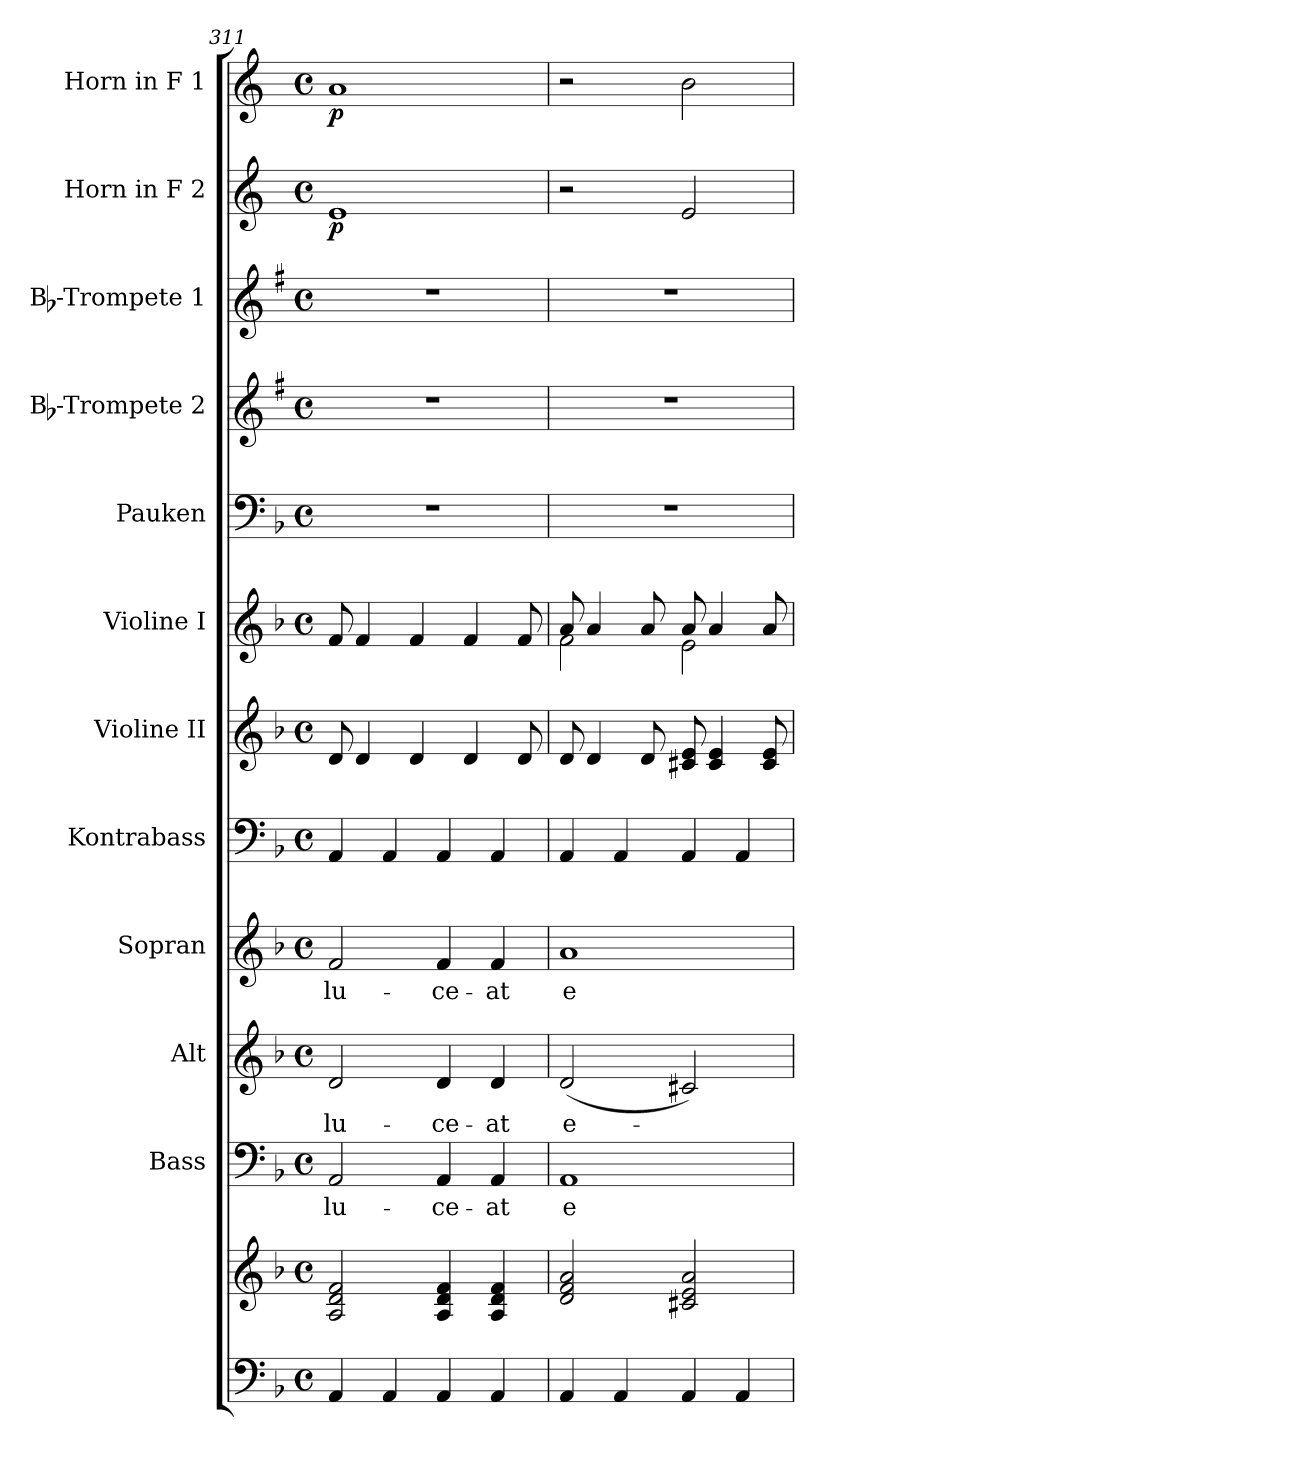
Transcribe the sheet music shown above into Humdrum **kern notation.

**kern	**kern	**kern	**text	**kern	**text	**kern	**text	**kern	**kern	**kern	**kern	**kern	**kern	**kern	**dynam	**kern	**dynam
*part12	*part12	*part11	*part11	*part10	*part10	*part9	*part9	*part8	*part7	*part6	*part5	*part4	*part3	*part2	*part2	*part1	*part1
*staff13	*staff12	*staff11	*staff11	*staff10	*staff10	*staff9	*staff9	*staff8	*staff7	*staff6	*staff5	*staff4	*staff3	*staff2	*staff2	*staff1	*staff1
*	*	*I"Bass	*	*I"Alt	*	*I"Sopran	*	*I"Kontrabass	*I"Violine II	*I"Violine I	*I"Pauken	*I"Bb-Trompete 2	*I"Bb-Trompete 1	*I"Horn in F 2	*	*I"Horn in F 1	*
*	*	*I'B.	*	*I'A.	*	*I'S.	*	*I'Kb.	*I'Vl. II	*I'Vl. I	*I'Pk.	*I'Bb Trp. 2	*I'Bb Trp. 1	*	*	*	*
*clefF4	*clefG2	*clefF4	*	*clefG2	*	*clefG2	*	*clefF4	*clefG2	*clefG2	*clefF4	*clefG2	*clefG2	*clefG2	*	*clefG2	*
*	*	*	*	*	*	*	*	*ITrd7c12	*	*	*	*ITrd1c2	*ITrd1c2	*ITrd4c7	*	*ITrd4c7	*
*k[b-]	*k[b-]	*k[b-]	*	*k[b-]	*	*k[b-]	*	*k[b-]	*k[b-]	*k[b-]	*k[b-]	*k[b-]	*k[b-]	*k[b-]	*	*k[b-]	*
*F:	*F:	*F:	*	*F:	*	*F:	*	*F:	*F:	*F:	*F:	*F:	*F:	*F:	*	*F:	*
*M4/4	*M4/4	*M4/4	*	*M4/4	*	*M4/4	*	*M4/4	*M4/4	*M4/4	*M4/4	*M4/4	*M4/4	*M4/4	*	*M4/4	*
*met(c)	*met(c)	*met(c)	*	*met(c)	*	*met(c)	*	*met(c)	*met(c)	*met(c)	*met(c)	*met(c)	*met(c)	*met(c)	*	*met(c)	*
=311	=311	=311	=311	=311	=311	=311	=311	=311	=311	=311	=311	=311	=311	=311	=311	=311	=311
!	!	!	!LO:LY:b	!	!LO:LY:b	!	!LO:LY:b	!	!	!	!	!	!	!	!LO:DY:b	!	!LO:DY:b
4AA/	2A/ 2d/ 2f/	2AA/	lu-	2d/	lu-	2f/	lu-	4AAA/	8d/	8f/	1r	1r	1r	1A	p	1d	p
.	.	.	.	.	.	.	.	.	4d/	4f/	.	.	.	.	.	.	.
4AA/	.	.	.	.	.	.	.	4AAA/	.	.	.	.	.	.	.	.	.
.	.	.	.	.	.	.	.	.	4d/	4f/	.	.	.	.	.	.	.
!	!	!	!LO:LY:b	!	!LO:LY:b	!	!LO:LY:b	!	!	!	!	!	!	!	!	!	!
4AA/	4A/ 4d/ 4f/	4AA/	-ce-	4d/	-ce-	4f/	-ce-	4AAA/	.	.	.	.	.	.	.	.	.
.	.	.	.	.	.	.	.	.	4d/	4f/	.	.	.	.	.	.	.
!	!	!	!LO:LY:b	!	!LO:LY:b	!	!LO:LY:b	!	!	!	!	!	!	!	!	!	!
4AA/	4A/ 4d/ 4f/	4AA/	-at	4d/	-at	4f/	-at	4AAA/	.	.	.	.	.	.	.	.	.
.	.	.	.	.	.	.	.	.	8d/	8f/	.	.	.	.	.	.	.
=312	=312	=312	=312	=312	=312	=312	=312	=312	=312	=312	=312	=312	=312	=312	=312	=312	=312
!	!	!	!LO:LY:b	!	!LO:LY:b	!	!LO:LY:b	!	!	!	!	!	!	!	!	!	!
*	*	*	*	*	*	*	*	*	*	*^	*	*	*	*	*	*	*
4AA/	2d/ 2f/ 2a/	1AA	e-	(<2d/	e-	1a	e-	4AAA/	8d/	8a/	2f\	1r	1r	1r	2r	.	2r	.
.	.	.	.	.	.	.	.	.	4d/	4a/	.	.	.	.	.	.	.	.
4AA/	.	.	.	.	.	.	.	4AAA/	.	.	.	.	.	.	.	.	.	.
.	.	.	.	.	.	.	.	.	8d/	8a/	.	.	.	.	.	.	.	.
4AA/	2c#X/ 2e/ 2a/	.	.	2c#X/)	.	.	.	4AAA/	8c#X/ 8e/	8a/	2e\	.	.	.	2A/	.	2e\	.
.	.	.	.	.	.	.	.	.	4c#/ 4e/	4a/	.	.	.	.	.	.	.	.
4AA/	.	.	.	.	.	.	.	4AAA/	.	.	.	.	.	.	.	.	.	.
.	.	.	.	.	.	.	.	.	8c#/ 8e/	8a/	.	.	.	.	.	.	.	.
*	*	*	*	*	*	*	*	*	*	*v	*v	*	*	*	*	*	*	*
=	=	=	=	=	=	=	=	=	=	=	=	=	=	=	=	=	=
*-	*-	*-	*-	*-	*-	*-	*-	*-	*-	*-	*-	*-	*-	*-	*-	*-	*-
